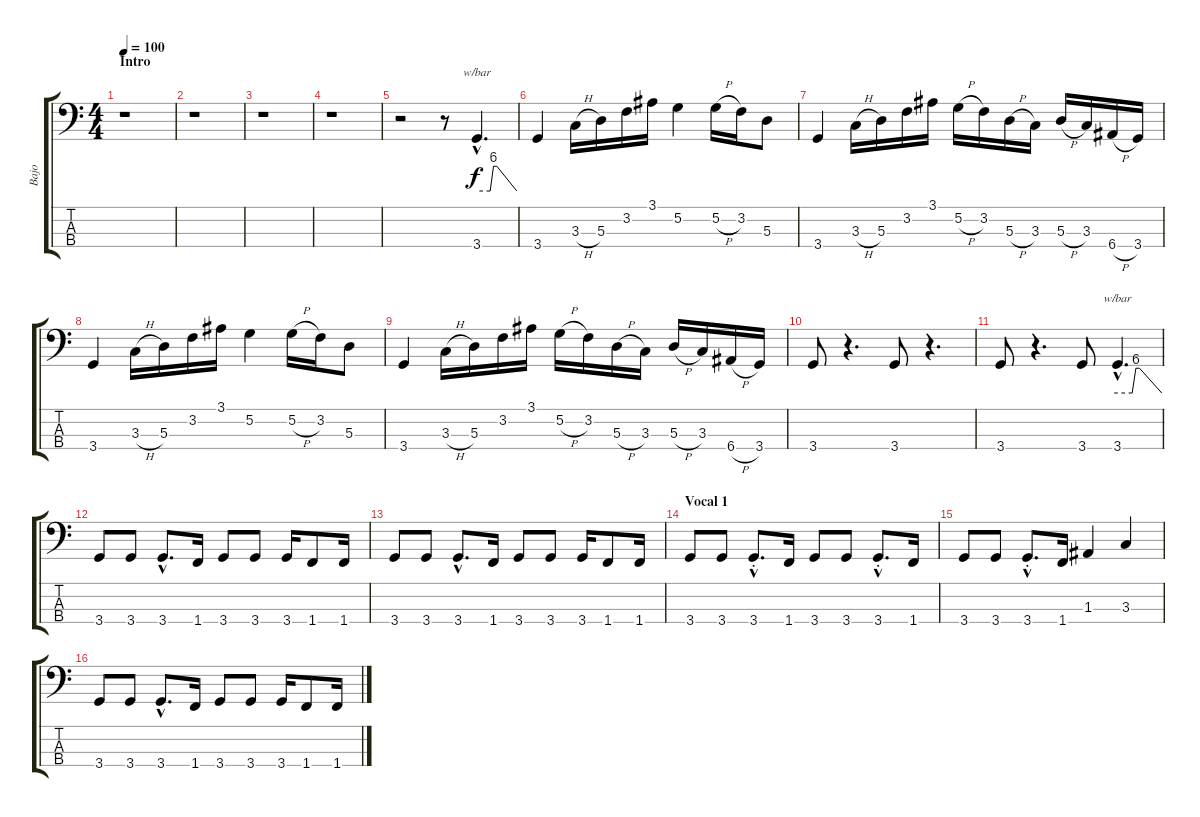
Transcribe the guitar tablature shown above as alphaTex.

\track ("Bajo" "Bajo") {instrument electricbasspick}
\staff {score tabs}
\tuning (G2 D2 A1 E1) {hide}
\ts (4 4)
\section ("" "Intro")
\tempo 100
\clef f4
\ks c
r.1{dy f instrument electricbasspick} |
r.1 |
r.1 |
r.1 |
r.2 r.8 3.4{hac}.4{d tbe (custom default 0 0 20 0 25 24 30 24 60 0)} |
3.4.4 3.3{h}.16 5.3.16 3.2.16 3.1.16 5.2.4 5.2{h}.16 3.2.16 5.3.8 |
3.4.4 3.3{h}.16 5.3.16 3.2.16 3.1.16 5.2{h}.16 3.2.16 5.3{h}.16 3.3.16 5.3{h}.16 3.3.16 6.4{h}.16 3.4.16 |
3.4.4 3.3{h}.16 5.3.16 3.2.16 3.1.16 5.2.4 5.2{h}.16 3.2.16 5.3.8 |
3.4.4 3.3{h}.16 5.3.16 3.2.16 3.1.16 5.2{h}.16 3.2.16 5.3{h}.16 3.3.16 5.3{h}.16 3.3.16 6.4{h}.16 3.4.16 |
3.4.8 r.4{d} 3.4.8 r.4{d} |
3.4.8 r.4{d} 3.4.8 3.4{hac}.4{d tbe (custom default 0 0 20 0 25 24 30 24 60 0)} |
3.4.8 3.4.8 3.4{hac}.8{d} 1.4.16 3.4.8 3.4.8 3.4.16 1.4.8 1.4.16 |
3.4.8 3.4.8 3.4{hac}.8{d} 1.4.16 3.4.8 3.4.8 3.4.16 1.4.8 1.4.16 |
\section ("" "Vocal 1")
3.4.8 3.4.8 3.4{hac st}.8{d} 1.4.16 3.4.8 3.4.8 3.4{hac st}.8{d} 1.4.16 |
3.4.8 3.4.8 3.4{hac st}.8{d} 1.4.16 1.3.4 3.3.4 |
3.4.8 3.4.8 3.4{hac}.8{d} 1.4.16 3.4.8 3.4.8 3.4.16 1.4.8 1.4.16
